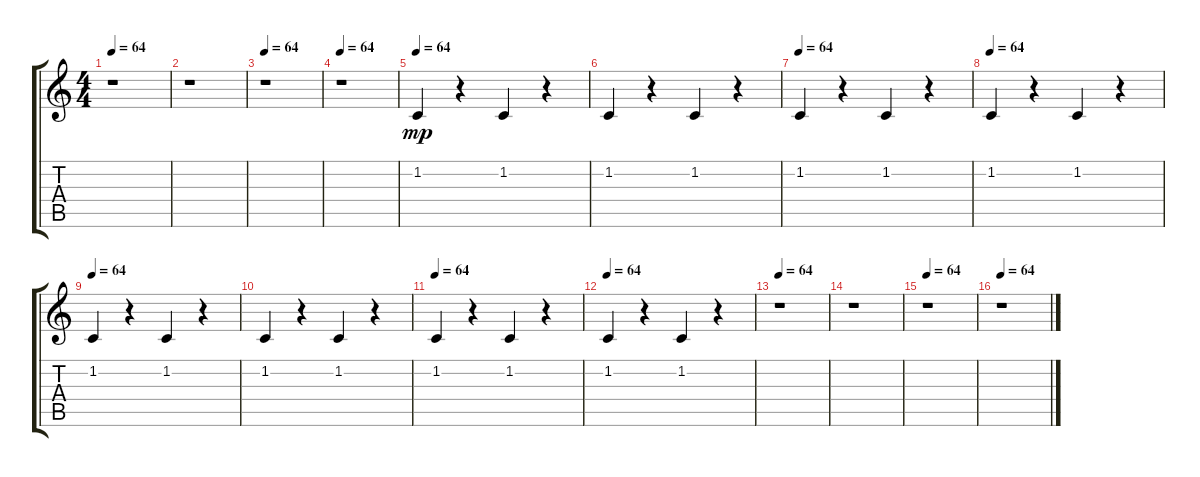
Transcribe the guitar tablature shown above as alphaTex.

\track "" {instrument guitarfretnoise}
\staff {score tabs}
\tuning (E4 B3 G3 D3 A2 E2) {hide}
\ts (4 4)
\tempo 64
\clef g2
\ks c
r.1{dy mf} |
r.1 |
\tempo 64
r.1 |
\tempo 64
r.1 |
\tempo 64
1.2.4{dy mp} r.4 1.2.4 r.4 |
1.2.4 r.4 1.2.4 r.4 |
\tempo 64
1.2.4 r.4 1.2.4 r.4 |
\tempo 64
1.2.4 r.4 1.2.4 r.4 |
\tempo 64
1.2.4 r.4 1.2.4 r.4 |
1.2.4 r.4 1.2.4 r.4 |
\tempo 64
1.2.4 r.4 1.2.4 r.4 |
\tempo 64
1.2.4 r.4 1.2.4 r.4 |
\tempo 64
r.1 |
r.1 |
\tempo 64
r.1 |
\tempo 64
r.1
